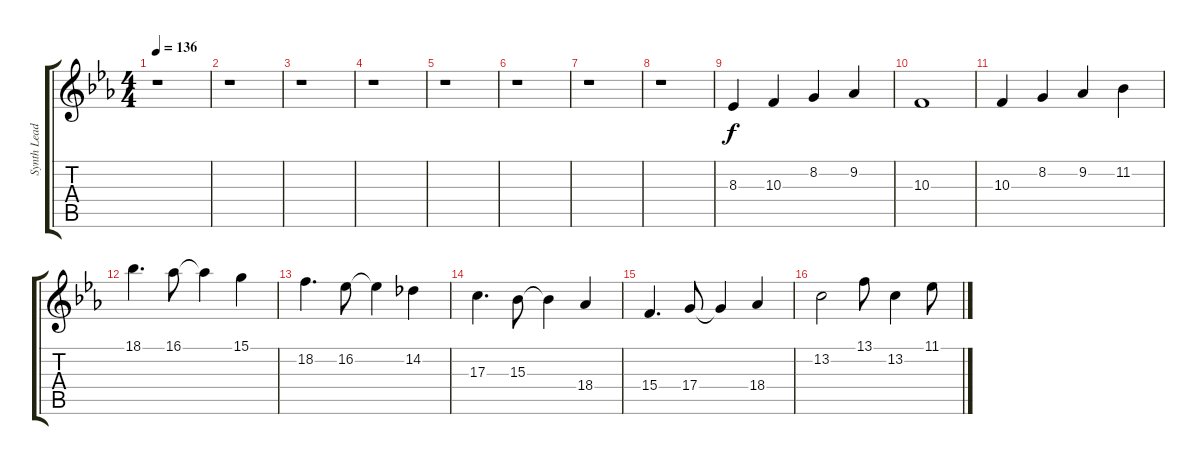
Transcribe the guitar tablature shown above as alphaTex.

\track ("Synth Lead 1" "Synth Lead") {instrument lead1square}
\staff {score tabs}
\tuning (E4 B3 G3 D3 A2 E2) {hide}
\ts (4 4)
\tempo 136
\clef g2
\ks eb
r.1{dy f} |
r.1 |
r.1 |
r.1 |
r.1 |
r.1 |
r.1 |
r.1 |
8.3.4 10.3.4 8.2.4 9.2.4 |
10.3.1 |
10.3.4 8.2.4 9.2.4 11.2.4 |
18.1.4{d} 16.1.8 16.1{t}.4 15.1.4 |
18.2.4{d} 16.2.8 16.2{t}.4 14.2.4 |
17.3.4{d} 15.3.8 15.3{t}.4 18.4.4 |
15.4.4{d} 17.4.8 17.4{t}.4 18.4.4 |
13.2.2 13.1.8 13.2.4 11.1.8
